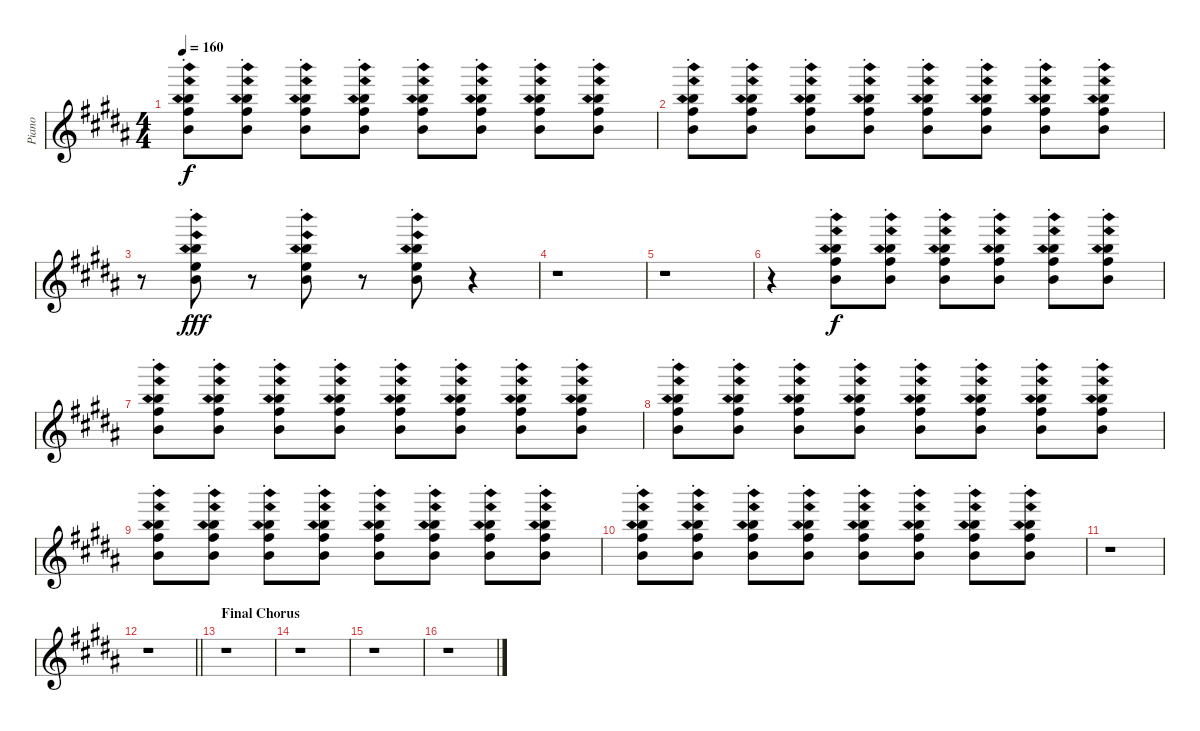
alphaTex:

\track ("Piano" "Piano") {instrument electricgrandpiano}
\staff {score}
\tuning (E4 B3 G3 D3 A2 E2) {hide}
\ts (4 4)
\tempo 160
\clef g2
\ks b
(19.1{ah 12 st} 19.2{ah 12 st} 16.3{ah 12 st}).8{dy f} (19.1{ah 12 st} 19.2{ah 12 st} 16.3{ah 12 st}).8 (19.1{ah 12 st} 19.2{ah 12 st} 16.3{ah 12 st}).8 (19.1{ah 12 st} 19.2{ah 12 st} 16.3{ah 12 st}).8 (19.1{ah 12 st} 19.2{ah 12 st} 16.3{ah 12 st}).8 (19.1{ah 12 st} 19.2{ah 12 st} 16.3{ah 12 st}).8 (19.1{ah 12 st} 19.2{ah 12 st} 16.3{ah 12 st}).8 (19.1{ah 12 st} 19.2{ah 12 st} 16.3{ah 12 st}).8 |
(19.1{ah 12 st} 19.2{ah 12 st} 16.3{ah 12 st}).8 (19.1{ah 12 st} 19.2{ah 12 st} 16.3{ah 12 st}).8 (19.1{ah 12 st} 19.2{ah 12 st} 16.3{ah 12 st}).8 (19.1{ah 12 st} 19.2{ah 12 st} 16.3{ah 12 st}).8 (19.1{ah 12 st} 19.2{ah 12 st} 16.3{ah 12 st}).8 (19.1{ah 12 st} 19.2{ah 12 st} 16.3{ah 12 st}).8 (19.1{ah 12 st} 19.2{ah 12 st} 16.3{ah 12 st}).8 (19.1{ah 12 st} 19.2{ah 12 st} 16.3{ah 12 st}).8 |
r.8 (19.1{ah 12 st} 17.2{ah 12 st} 16.3{ah 12 st}).8{dy fff} r.8 (19.1{ah 12 st} 17.2{ah 12 st} 16.3{ah 12 st}).8 r.8 (19.1{ah 12 st} 17.2{ah 12 st} 16.3{ah 12 st}).8 r.4 |
r.1 |
r.1 |
r.4 (19.1{ah 12 st} 19.2{ah 12 st} 16.3{ah 12 st}).8{dy f} (19.1{ah 12 st} 19.2{ah 12 st} 16.3{ah 12 st}).8 (19.1{ah 12 st} 19.2{ah 12 st} 16.3{ah 12 st}).8 (19.1{ah 12 st} 19.2{ah 12 st} 16.3{ah 12 st}).8 (19.1{ah 12 st} 19.2{ah 12 st} 16.3{ah 12 st}).8 (19.1{ah 12 st} 19.2{ah 12 st} 16.3{ah 12 st}).8 |
(19.1{ah 12 st} 19.2{ah 12 st} 16.3{ah 12 st}).8 (19.1{ah 12 st} 19.2{ah 12 st} 16.3{ah 12 st}).8 (19.1{ah 12 st} 19.2{ah 12 st} 16.3{ah 12 st}).8 (19.1{ah 12 st} 19.2{ah 12 st} 16.3{ah 12 st}).8 (19.1{ah 12 st} 19.2{ah 12 st} 16.3{ah 12 st}).8 (19.1{ah 12 st} 19.2{ah 12 st} 16.3{ah 12 st}).8 (19.1{ah 12 st} 19.2{ah 12 st} 16.3{ah 12 st}).8 (19.1{ah 12 st} 19.2{ah 12 st} 16.3{ah 12 st}).8 |
(19.1{ah 12 st} 19.2{ah 12 st} 16.3{ah 12 st}).8 (19.1{ah 12 st} 19.2{ah 12 st} 16.3{ah 12 st}).8 (19.1{ah 12 st} 19.2{ah 12 st} 16.3{ah 12 st}).8 (19.1{ah 12 st} 19.2{ah 12 st} 16.3{ah 12 st}).8 (19.1{ah 12 st} 19.2{ah 12 st} 16.3{ah 12 st}).8 (19.1{ah 12 st} 19.2{ah 12 st} 16.3{ah 12 st}).8 (19.1{ah 12 st} 19.2{ah 12 st} 16.3{ah 12 st}).8 (19.1{ah 12 st} 19.2{ah 12 st} 16.3{ah 12 st}).8 |
(19.1{ah 12 st} 19.2{ah 12 st} 16.3{ah 12 st}).8 (19.1{ah 12 st} 19.2{ah 12 st} 16.3{ah 12 st}).8 (19.1{ah 12 st} 19.2{ah 12 st} 16.3{ah 12 st}).8 (19.1{ah 12 st} 19.2{ah 12 st} 16.3{ah 12 st}).8 (19.1{ah 12 st} 19.2{ah 12 st} 16.3{ah 12 st}).8 (19.1{ah 12 st} 19.2{ah 12 st} 16.3{ah 12 st}).8 (19.1{ah 12 st} 19.2{ah 12 st} 16.3{ah 12 st}).8 (19.1{ah 12 st} 19.2{ah 12 st} 16.3{ah 12 st}).8 |
(19.1{ah 12 st} 19.2{ah 12 st} 16.3{ah 12 st}).8 (19.1{ah 12 st} 19.2{ah 12 st} 16.3{ah 12 st}).8 (19.1{ah 12 st} 19.2{ah 12 st} 16.3{ah 12 st}).8 (19.1{ah 12 st} 19.2{ah 12 st} 16.3{ah 12 st}).8 (19.1{ah 12 st} 19.2{ah 12 st} 16.3{ah 12 st}).8 (19.1{ah 12 st} 19.2{ah 12 st} 16.3{ah 12 st}).8 (19.1{ah 12 st} 19.2{ah 12 st} 16.3{ah 12 st}).8 (19.1{ah 12 st} 19.2{ah 12 st} 16.3{ah 12 st}).8 |
r.1 |
\barLineRight lightlight
r.1 |
\section ("" "Final Chorus")
r.1 |
r.1 |
r.1 |
r.1
